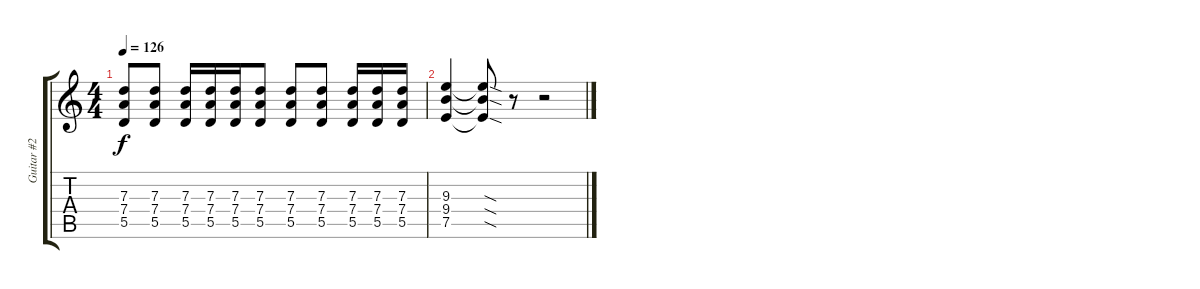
\track ("Guitar #2" "Guitar #2") {instrument overdrivenguitar}
\staff {score tabs}
\tuning (E4 B3 G3 D3 A2 E2) {hide}
\ts (4 4)
\tempo 126
\clef g2
\ks c
(7.3 7.4 5.5).8{dy f} (7.3 7.4 5.5).8 (7.3 7.4 5.5).16 (7.3 7.4 5.5).16 (7.3 7.4 5.5).16 (7.3 7.4 5.5).8 (7.3 7.4 5.5).8 (7.3 7.4 5.5).8 (7.3 7.4 5.5).16 (7.3 7.4 5.5).16 (7.3 7.4 5.5).16 |
(9.3 9.4 7.5).4 (9.3{sod t} 9.4{sod t} 7.5{sod t}).8 r.8 r.2
